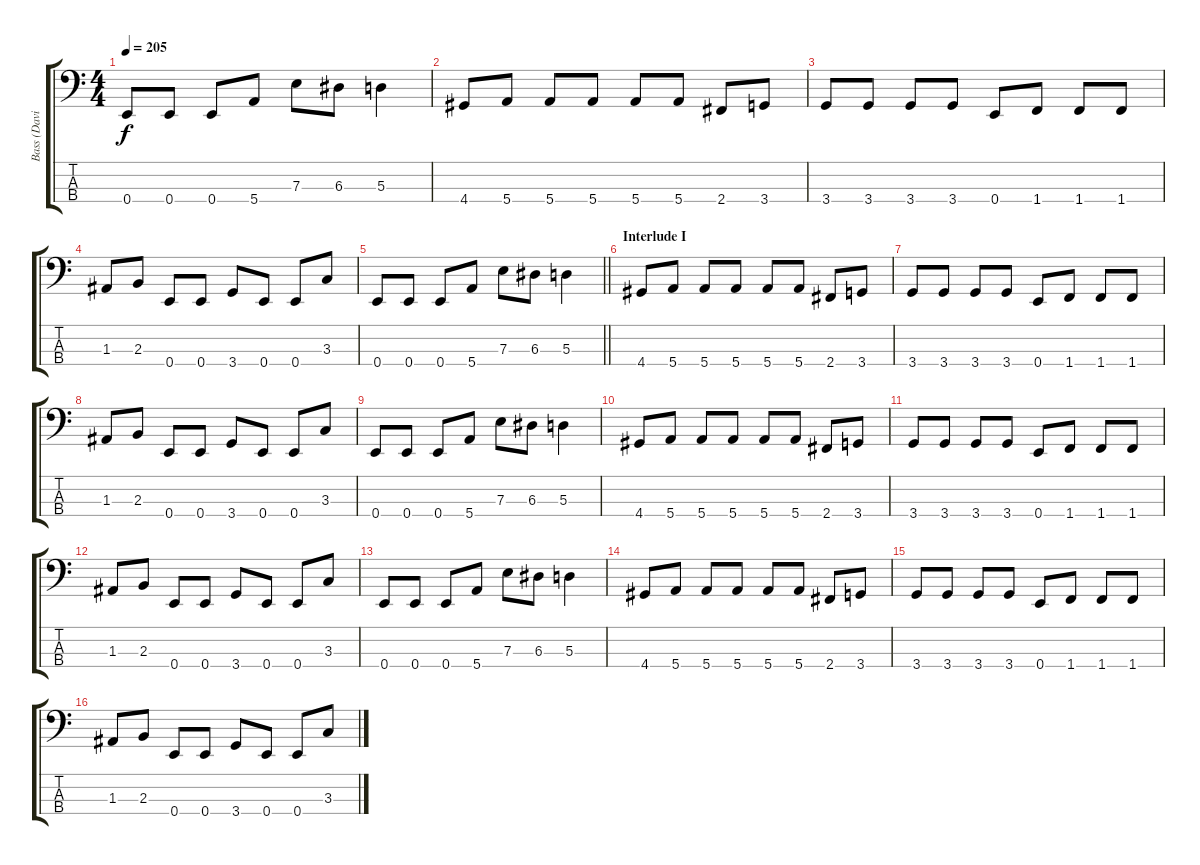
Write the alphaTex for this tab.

\track ("Bass (David Ellefson)" "Bass (Davi") {instrument electricbasspick}
\staff {score tabs}
\tuning (G2 D2 A1 E1) {hide}
\ts (4 4)
\tempo 205
\clef f4
\ks c
0.4.8{dy f} 0.4.8 0.4.8 5.4.8 7.3.8 6.3.8 5.3.4 |
4.4.8 5.4.8 5.4.8 5.4.8 5.4.8 5.4.8 2.4.8 3.4.8 |
3.4.8 3.4.8 3.4.8 3.4.8 0.4.8 1.4.8 1.4.8 1.4.8 |
1.3.8 2.3.8 0.4.8 0.4.8 3.4.8 0.4.8 0.4.8 3.3.8 |
\barLineRight lightlight
0.4.8 0.4.8 0.4.8 5.4.8 7.3.8 6.3.8 5.3.4 |
\section ("" "Interlude I")
4.4.8 5.4.8 5.4.8 5.4.8 5.4.8 5.4.8 2.4.8 3.4.8 |
3.4.8 3.4.8 3.4.8 3.4.8 0.4.8 1.4.8 1.4.8 1.4.8 |
1.3.8 2.3.8 0.4.8 0.4.8 3.4.8 0.4.8 0.4.8 3.3.8 |
0.4.8 0.4.8 0.4.8 5.4.8 7.3.8 6.3.8 5.3.4 |
4.4.8 5.4.8 5.4.8 5.4.8 5.4.8 5.4.8 2.4.8 3.4.8 |
3.4.8 3.4.8 3.4.8 3.4.8 0.4.8 1.4.8 1.4.8 1.4.8 |
1.3.8 2.3.8 0.4.8 0.4.8 3.4.8 0.4.8 0.4.8 3.3.8 |
0.4.8 0.4.8 0.4.8 5.4.8 7.3.8 6.3.8 5.3.4 |
4.4.8 5.4.8 5.4.8 5.4.8 5.4.8 5.4.8 2.4.8 3.4.8 |
3.4.8 3.4.8 3.4.8 3.4.8 0.4.8 1.4.8 1.4.8 1.4.8 |
1.3.8 2.3.8 0.4.8 0.4.8 3.4.8 0.4.8 0.4.8 3.3.8
